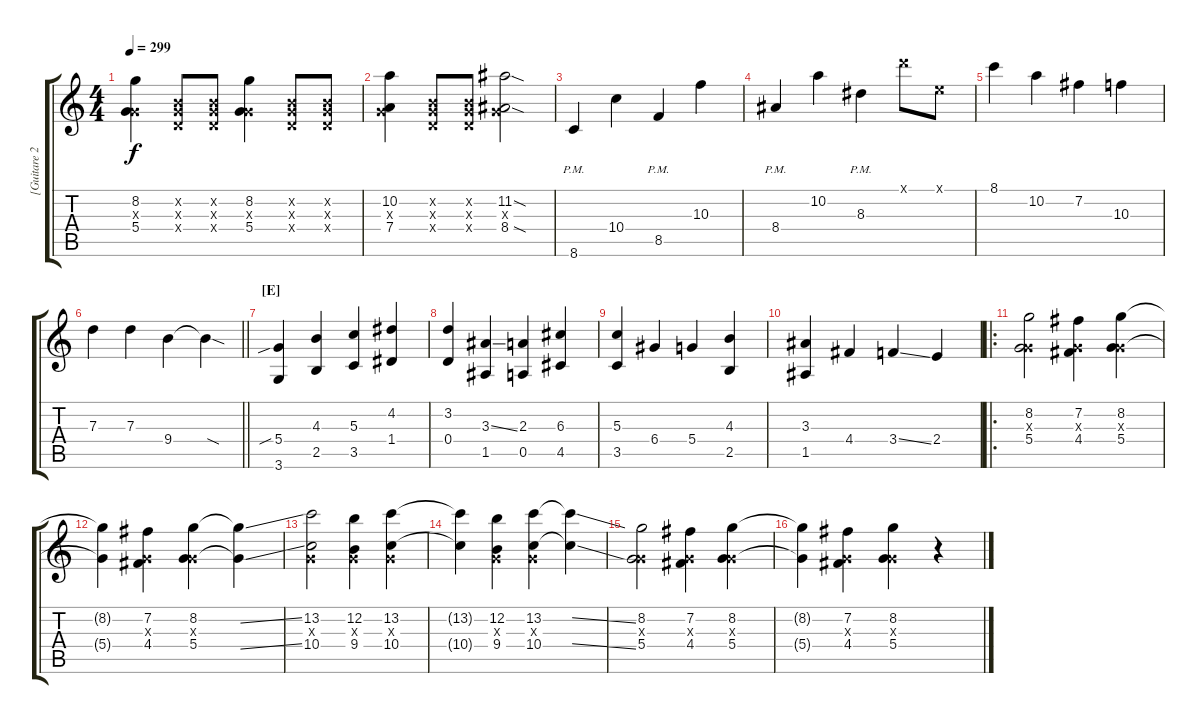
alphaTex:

\track ("[Guitare 2]" "[Guitare 2") {instrument acousticguitarsteel}
\staff {score tabs}
\tuning (E4 B3 G3 D3 A2 E2) {hide}
\ts (4 4)
\tempo 299
\clef g2
\ks c
(8.2 0.3{x} 5.4).4{dy f} (0.2{x} 0.3{x} 0.4{x}).8 (0.2{x} 0.3{x} 0.4{x}).8 (8.2 0.3{x} 5.4).4 (0.2{x} 0.3{x} 0.4{x}).8 (0.2{x} 0.3{x} 0.4{x}).8 |
(10.2 0.3{x} 7.4).4 (0.2{x} 0.3{x} 0.4{x}).8 (0.2{x} 0.3{x} 0.4{x}).8 (11.2{sod} 0.3{x} 8.4{sod}).2 |
8.6{pm}.4 10.4.4 8.5{pm}.4 10.3.4 |
8.4{pm}.4 10.2.4 8.3{pm}.4 10.1{x}.8 0.1{x}.8 |
8.1.4 10.2.4 7.2.4 10.3.4 |
\barLineRight lightlight
7.3.4 7.3.4 9.4.4 9.4{sod t}.4 |
\section ("" "[E]")
(5.4{sib} 3.6).4 (4.3 2.5).4 (5.3 3.5).4 (4.2 1.4).4 |
(3.2 0.4).4 (3.3{ss} 1.5).4 (2.3 0.5).4 (6.3 4.5).4 |
(5.3 3.5).4 6.4.4 5.4.4 (4.3 2.5).4 |
(3.3 1.5).4 4.4.4 3.4{ss}.4 2.4.4 |
\ro
(8.2 0.3{x} 5.4).2 (7.2 0.3{x} 4.4).4 (8.2 0.3{x} 5.4).4 |
(8.2{t} 5.4{t}).4 (7.2 0.3{x} 4.4).4 (8.2 0.3{x} 5.4).4 (8.2{ss t} 5.4{ss t}).4 |
(13.2 0.3{x} 10.4).2 (12.2 0.3{x} 9.4).4 (13.2 0.3{x} 10.4).4 |
(13.2{t} 10.4{t}).4 (12.2 0.3{x} 9.4).4 (13.2 0.3{x} 10.4).4 (13.2{ss t} 10.4{ss t}).4 |
(8.2 0.3{x} 5.4).2 (7.2 0.3{x} 4.4).4 (8.2 0.3{x} 5.4).4 |
(8.2{t} 5.4{t}).4 (7.2 0.3{x} 4.4).4 (8.2 0.3{x} 5.4).4 r.4
